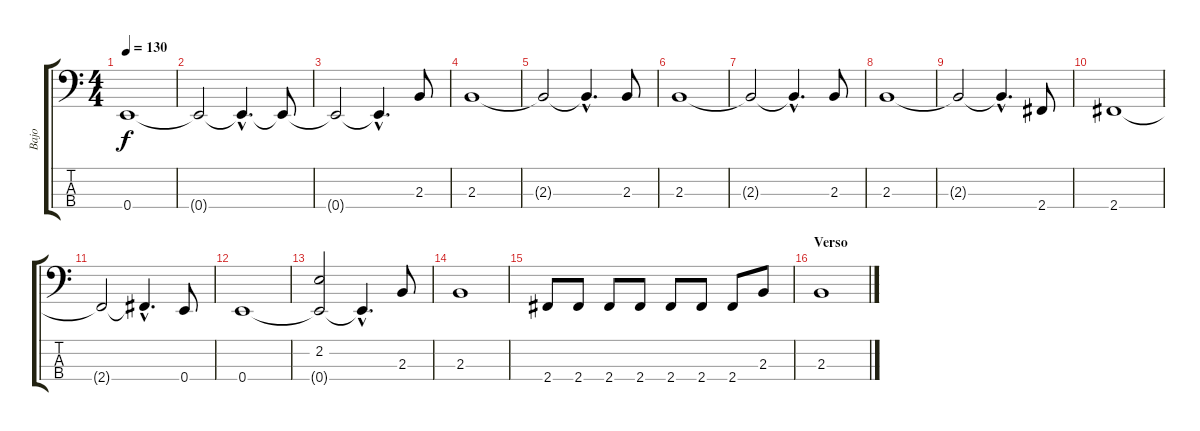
\track ("Bajo" "Bajo") {instrument electricbasspick}
\staff {score tabs}
\tuning (G2 D2 A1 E1) {hide}
\ts (4 4)
\tempo 130
\clef f4
\ks c
0.4.1{dy f} |
0.4{t}.2 0.4{hac t}.4{d} 0.4{t}.8 |
0.4{t}.2 0.4{hac t}.4{d} 2.3.8 |
2.3.1 |
2.3{t}.2 2.3{hac t}.4{d} 2.3.8 |
2.3.1 |
2.3{t}.2 2.3{hac t}.4{d} 2.3.8 |
2.3.1 |
2.3{t}.2 2.3{hac t}.4{d} 2.4.8 |
2.4.1 |
2.4{t}.2 2.4{hac t}.4{d} 0.4.8 |
0.4.1 |
(2.2 0.4{t}).2 0.4{hac t}.4{d} 2.3.8 |
2.3.1 |
2.4.8 2.4.8 2.4.8 2.4.8 2.4.8 2.4.8 2.4.8 2.3.8 |
\section ("" "Verso")
2.3.1
